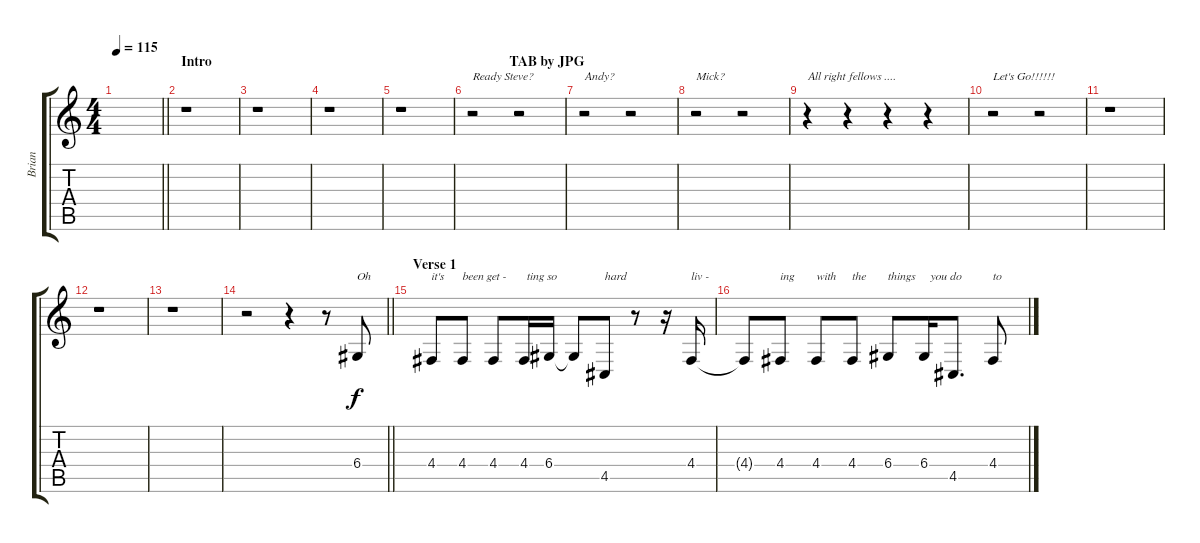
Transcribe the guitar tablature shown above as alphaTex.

\track ("Brian" "Brian") {instrument lead2sawtooth}
\staff {score tabs}
\tuning (E4 B3 G3 D3 A2 E2) {hide}
\ts (4 4)
\tempo 115
\clef g2
\barLineRight lightlight
\ks c
|
\section ("" "Intro                                                                                     TAB by JPG")
r.1 |
r.1 |
r.1 |
r.1 |
r.2{txt "Ready Steve?"} r.2{txt " "} |
r.2{txt "Andy?"} r.2{txt " "} |
r.2{txt "Mick?"} r.2{txt " "} |
r.4{txt "All right fellows ...."} r.4{txt " "} r.4{txt " "} r.4{txt " "} |
r.2{txt "Let's Go!!!!!!"} r.2{txt " "} |
r.1 |
r.1 |
r.1 |
\barLineRight lightlight
r.2 r.4 r.8 6.4.8{txt "Oh"} |
\section ("" "Verse 1")
4.4.8{txt "it's"} 4.4.8{txt "been get -"} 4.4.8{txt " "} 4.4.16{txt " ting so"} 6.4.16 6.4{t}.8{txt " "} 4.5.8{txt "hard"} r.8 r.16 4.4.16{txt "liv -"} |
4.4{t}.8{txt " "} 4.4.8{txt "ing"} 4.4.8{txt "with"} 4.4.8{txt "the"} 6.4.8{txt "things"} 6.4.16{txt "  you do"} 4.5.8{d txt " "} 4.4.8{txt "to"}
